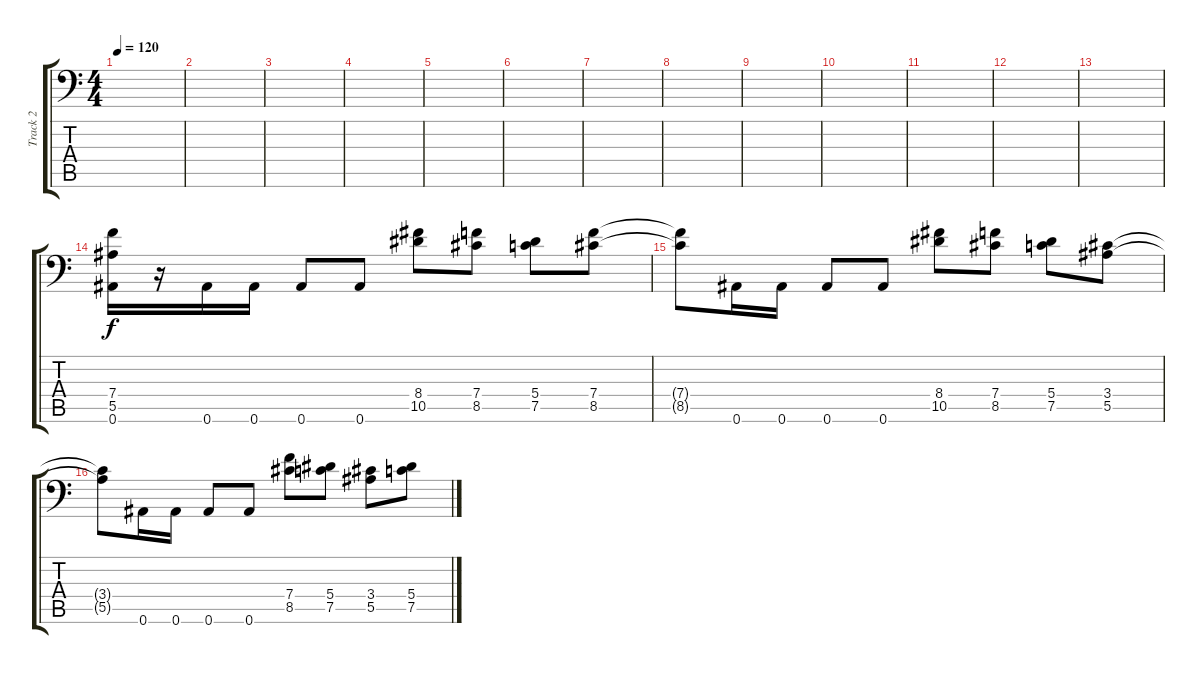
\track ("Track 2" "Track 2") {instrument distortionguitar}
\staff {score tabs}
\tuning (C4 G3 Eb3 Bb2 F2 Bb1) {hide}
\ts (4 4)
\tempo 120
\clef f4
\ks c
|
|
|
|
|
|
|
|
|
|
|
|
|
(7.4 5.5 0.6).16{volume 16} r.16 0.6.16 0.6.16 0.6.8 0.6.8 (8.4 10.5).8 (7.4 8.5).8 (5.4 7.5).8 (7.4 8.5).8 |
(7.4{t} 8.5{t}).8 0.6.16 0.6.16 0.6.8 0.6.8 (8.4 10.5).8 (7.4 8.5).8 (5.4 7.5).8 (3.4 5.5).8 |
(3.4{t} 5.5{t}).8 0.6.16 0.6.16 0.6.8 0.6.8 (7.4 8.5).8 (5.4 7.5).8 (3.4 5.5).8 (5.4 7.5).8
